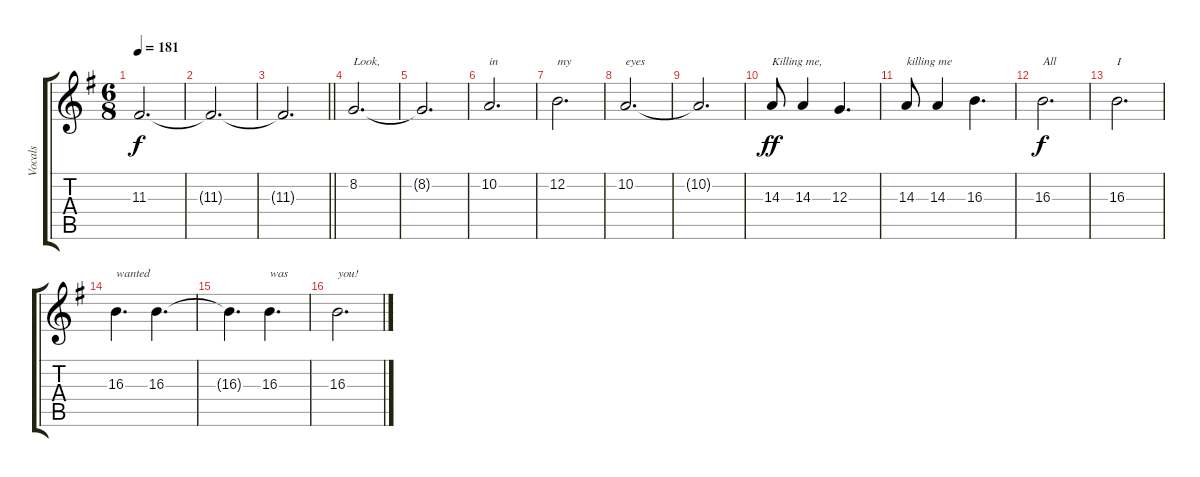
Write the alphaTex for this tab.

\track ("Vocals" "Vocals") {instrument clarinet}
\staff {score tabs}
\tuning (E4 B3 G3 D3 A2 E2) {hide}
\ts (6 8)
\tempo 181
\clef g2
\ks eminor
11.3{t}.2{d dy f} |
11.3{t}.2{d} |
\barLineRight lightlight
11.3{t}.2{d} |
8.2.2{d txt "Look," volume 13} |
8.2{t}.2{d} |
10.2.2{d txt "in"} |
12.2.2{d txt "my"} |
10.2.2{d txt "eyes"} |
10.2{t}.2{d} |
14.3.8{txt "Killing me," dy ff} 14.3.4 12.3.4{d} |
14.3.8{txt "killing me"} 14.3.4 16.3.4{d} |
16.3.2{d txt "All" dy f} |
16.3.2{d txt "I"} |
16.3.4{d txt "wanted"} 16.3.4{d} |
16.3{t}.4{d} 16.3.4{d txt "was"} |
16.3.2{d txt "you!"}
